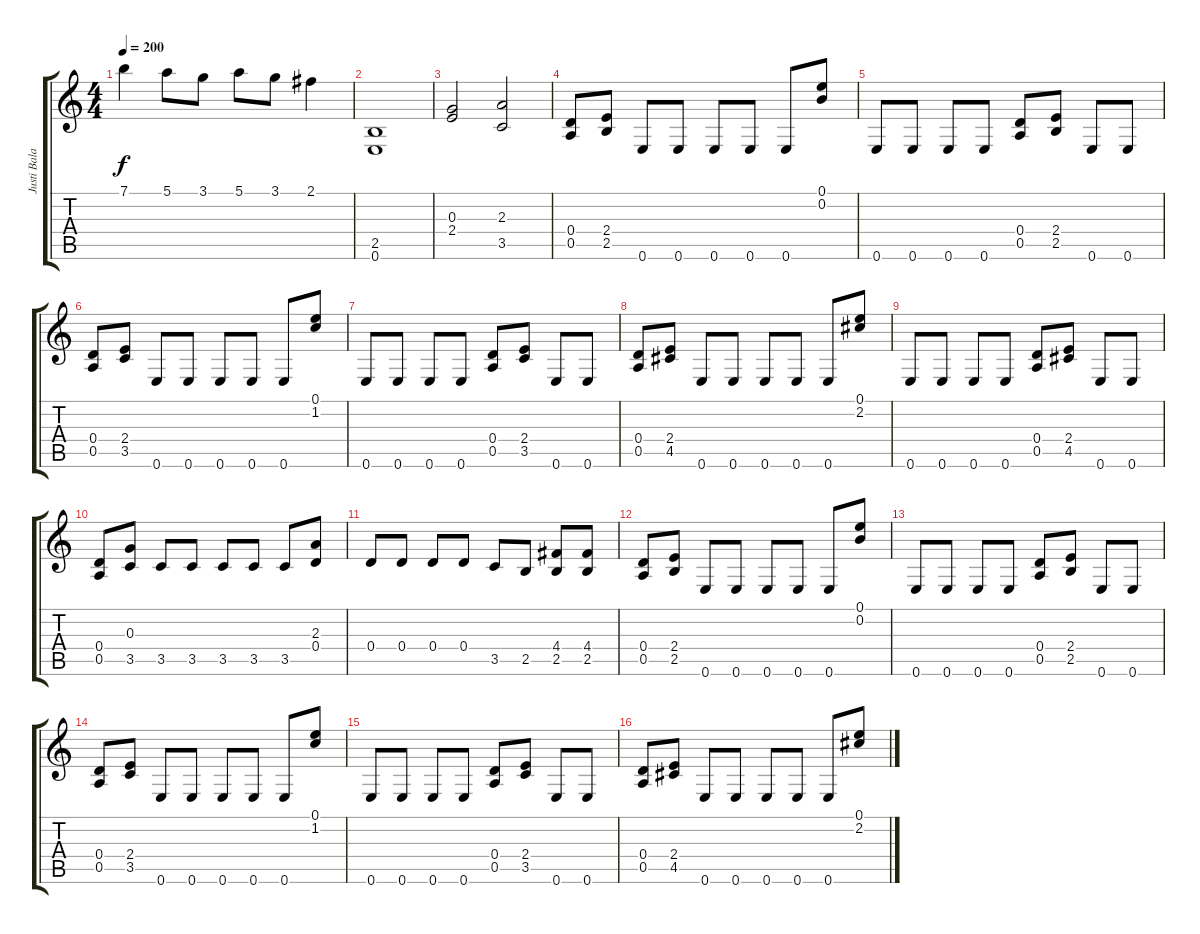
\track ("Justi Bala" "Justi Bala") {instrument overdrivenguitar}
\staff {score tabs}
\tuning (E4 B3 G3 D3 A2 E2) {hide}
\ts (4 4)
\tempo 200
\clef g2
\ks c
7.1{t}.4{dy f} 5.1.8 3.1.8 5.1.8 3.1.8 2.1.4 |
(2.5 0.6).1 |
(0.3 2.4).2 (2.3 3.5).2 |
(0.4 0.5).8 (2.4 2.5).8 0.6.8 0.6.8 0.6.8 0.6.8 0.6.8 (0.1 0.2).8 |
0.6.8 0.6.8 0.6.8 0.6.8 (0.4 0.5).8 (2.4 2.5).8 0.6.8 0.6.8 |
(0.4 0.5).8 (2.4 3.5).8 0.6.8 0.6.8 0.6.8 0.6.8 0.6.8 (0.1 1.2).8 |
0.6.8 0.6.8 0.6.8 0.6.8 (0.4 0.5).8 (2.4 3.5).8 0.6.8 0.6.8 |
(0.4 0.5).8 (2.4 4.5).8 0.6.8 0.6.8 0.6.8 0.6.8 0.6.8 (0.1 2.2).8 |
0.6.8 0.6.8 0.6.8 0.6.8 (0.4 0.5).8 (2.4 4.5).8 0.6.8 0.6.8 |
(0.4 0.5).8 (0.3 3.5).8 3.5.8 3.5.8 3.5.8 3.5.8 3.5.8 (2.3 0.4).8 |
0.4.8 0.4.8 0.4.8 0.4.8 3.5.8 2.5.8 (4.4 2.5).8 (4.4 2.5).8 |
(0.4 0.5).8 (2.4 2.5).8 0.6.8 0.6.8 0.6.8 0.6.8 0.6.8 (0.1 0.2).8 |
0.6.8 0.6.8 0.6.8 0.6.8 (0.4 0.5).8 (2.4 2.5).8 0.6.8 0.6.8 |
(0.4 0.5).8 (2.4 3.5).8 0.6.8 0.6.8 0.6.8 0.6.8 0.6.8 (0.1 1.2).8 |
0.6.8 0.6.8 0.6.8 0.6.8 (0.4 0.5).8 (2.4 3.5).8 0.6.8 0.6.8 |
(0.4 0.5).8 (2.4 4.5).8 0.6.8 0.6.8 0.6.8 0.6.8 0.6.8 (0.1 2.2).8
